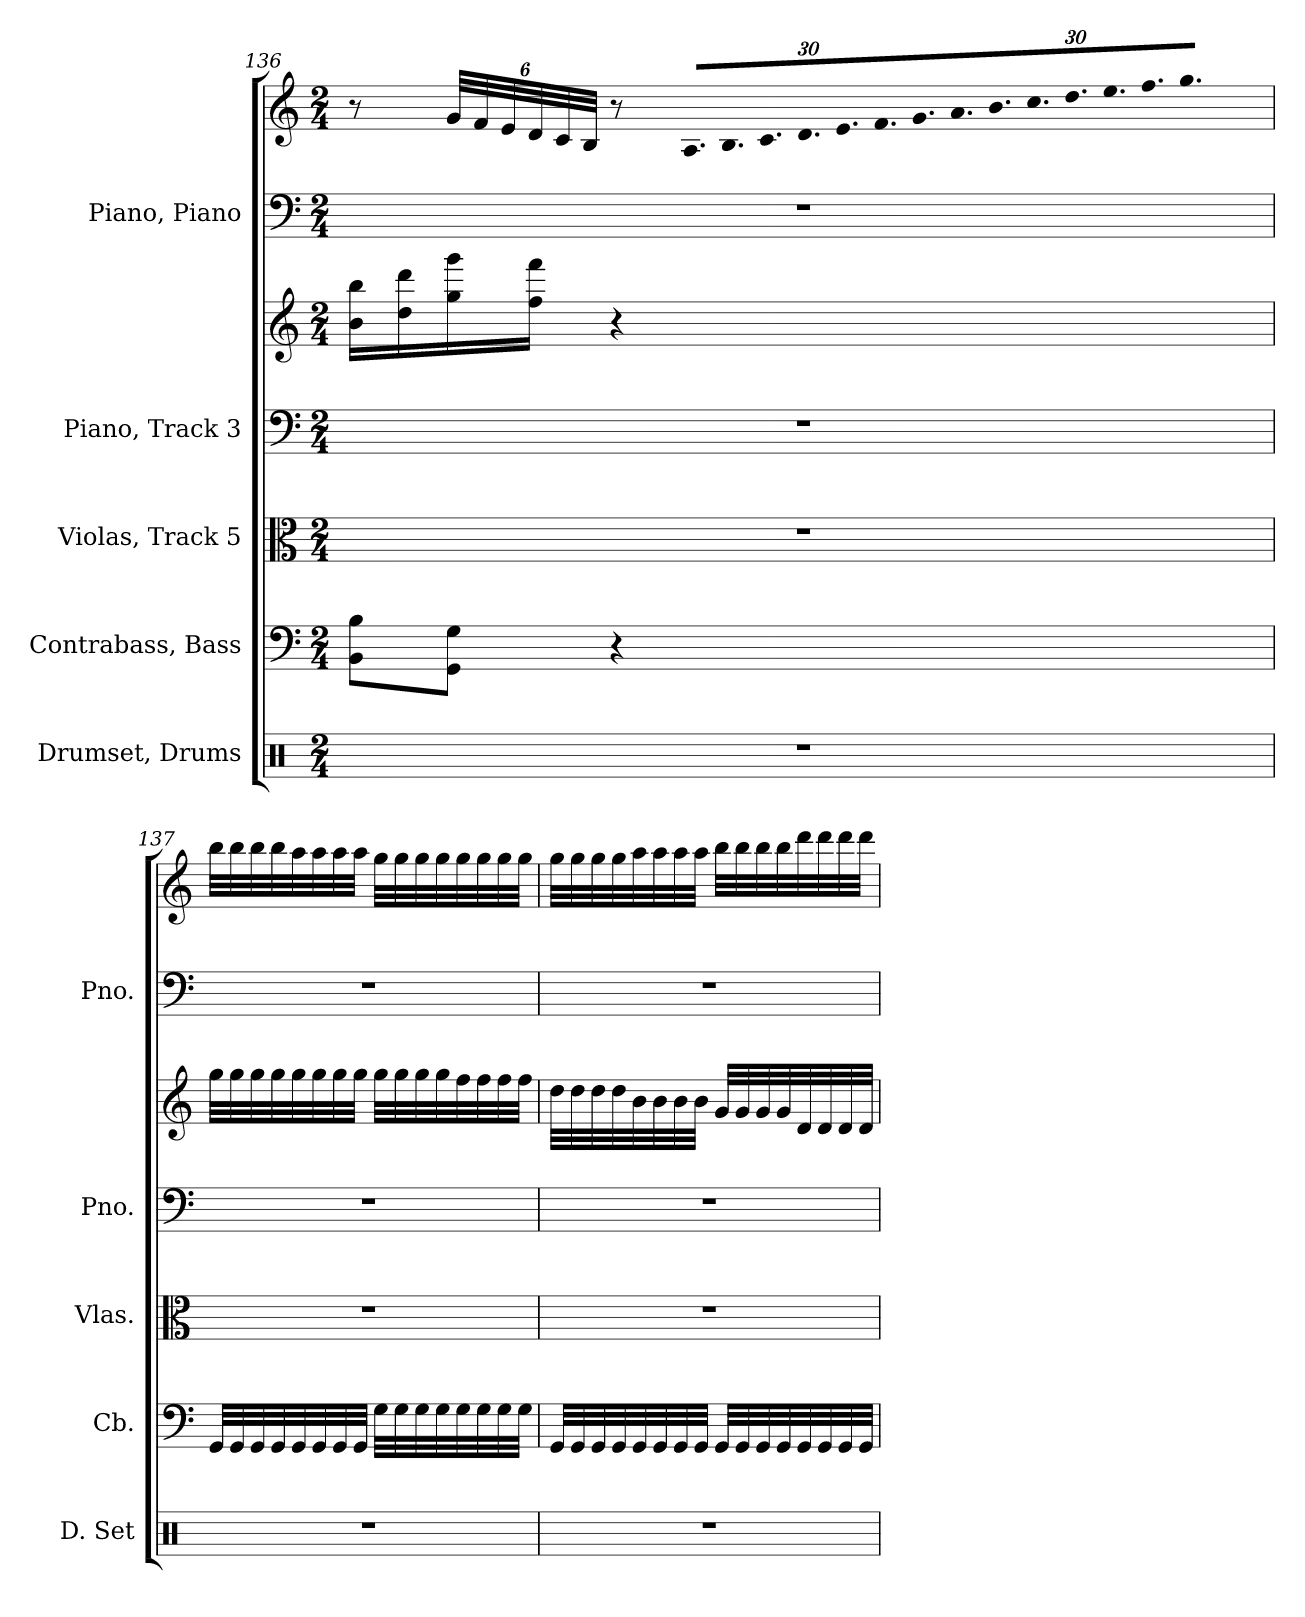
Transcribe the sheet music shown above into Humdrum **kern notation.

**kern	**kern	**kern	**kern	**kern	**kern	**kern
*part5	*part4	*part3	*part2	*part2	*part1	*part1
*staff7	*staff6	*staff5	*staff4	*staff3	*staff2	*staff1
*I"Drumset, Drums	*I"Contrabass, Bass	*I"Violas, Track  5	*I"Piano, Track  3	*	*I"Piano, Piano	*
*I'D. Set	*I'Cb.	*I'Vlas.	*I'Pno.	*	*I'Pno.	*
!!LO:LB:g=z
*clefX	*clefF4	*clefC3	*clefF4	*clefG2	*clefF4	*clefG2
*	*ITrd7c12	*	*	*	*	*
*k[]	*k[]	*k[]	*k[]	*k[]	*k[]	*k[]
*M2/4	*M2/4	*M2/4	*M2/4	*M2/4	*M2/4	*M2/4
=136	=136	=136	=136	=136	=136	=136
2r	8BBB\ 8BB\L	2r	2r	16b\ 16bb\LL	2r	8r
.	.	.	.	16dd\ 16ddd\	.	.
*	*	*	*	*	*	*Xbrackettup
.	8GGG\ 8GG\J	.	.	16gg\ 16ggg\	.	48g/LLL
.	.	.	.	.	.	48f/
.	.	.	.	.	.	48e/
.	.	.	.	16ff\ 16fff\JJ	.	48d/
.	.	.	.	.	.	48c/
.	.	.	.	.	.	48B/JJJ
.	4r	.	.	4r	.	8r
!	!	!	!	!	!	!LO:N:vis=256.
.	.	.	.	.	.	1920%17A/LLLLL
!	!	!	!	!	!	!LO:N:vis=256.
.	.	.	.	.	.	1920%17B/
!	!	!	!	!	!	!LO:N:vis=256.
.	.	.	.	.	.	1920%17c/
!	!	!	!	!	!	!LO:N:vis=256.
.	.	.	.	.	.	1920%17d/
!	!	!	!	!	!	!LO:N:vis=256.
.	.	.	.	.	.	1920%17e/
!	!	!	!	!	!	!LO:N:vis=256.
.	.	.	.	.	.	1920%17f/
!	!	!	!	!	!	!LO:N:vis=256.
.	.	.	.	.	.	1920%17g/
.	.	.	.	.	.	1920ryy
!	!	!	!	!	!	!LO:N:vis=256.
.	.	.	.	.	.	1920%17a/
!	!	!	!	!	!	!LO:N:vis=256.
.	.	.	.	.	.	1920%17b/
!	!	!	!	!	!	!LO:N:vis=256.
.	.	.	.	.	.	1920%17cc/
!	!	!	!	!	!	!LO:N:vis=256.
.	.	.	.	.	.	1920%17dd/
!	!	!	!	!	!	!LO:N:vis=256.
.	.	.	.	.	.	1920%17ee/
!	!	!	!	!	!	!LO:N:vis=256.
.	.	.	.	.	.	1920%17ff/
!	!	!	!	!	!	!LO:N:vis=256.
.	.	.	.	.	.	1920%17gg/JJJJJ
.	.	.	.	.	.	1920ryy
=137	=137	=137	=137	=137	=137	=137
2r	32GGG/LLL	2r	2r	32gg\LLL	2r	32bb\LLL
.	32GGG/	.	.	32gg\	.	32bb\
.	32GGG/	.	.	32gg\	.	32bb\
.	32GGG/	.	.	32gg\	.	32bb\
.	32GGG/	.	.	32gg\	.	32aa\
.	32GGG/	.	.	32gg\	.	32aa\
.	32GGG/	.	.	32gg\	.	32aa\
.	32GGG/JJJ	.	.	32gg\JJJ	.	32aa\JJJ
.	32GG\LLL	.	.	32gg\LLL	.	32gg\LLL
.	32GG\	.	.	32gg\	.	32gg\
.	32GG\	.	.	32gg\	.	32gg\
.	32GG\	.	.	32gg\	.	32gg\
.	32GG\	.	.	32ff\	.	32gg\
.	32GG\	.	.	32ff\	.	32gg\
.	32GG\	.	.	32ff\	.	32gg\
.	32GG\JJJ	.	.	32ff\JJJ	.	32gg\JJJ
!!LO:PB:g=z
=138	=138	=138	=138	=138	=138	=138
2r	32GGG/LLL	2r	2r	32dd\LLL	2r	32gg\LLL
.	32GGG/	.	.	32dd\	.	32gg\
.	32GGG/	.	.	32dd\	.	32gg\
.	32GGG/	.	.	32dd\	.	32gg\
.	32GGG/	.	.	32b\	.	32aa\
.	32GGG/	.	.	32b\	.	32aa\
.	32GGG/	.	.	32b\	.	32aa\
.	32GGG/JJJ	.	.	32b\JJJ	.	32aa\JJJ
.	32GGG/LLL	.	.	32g/LLL	.	32bb\LLL
.	32GGG/	.	.	32g/	.	32bb\
.	32GGG/	.	.	32g/	.	32bb\
.	32GGG/	.	.	32g/	.	32bb\
.	32GGG/	.	.	32d/	.	32ddd\
.	32GGG/	.	.	32d/	.	32ddd\
.	32GGG/	.	.	32d/	.	32ddd\
.	32GGG/JJJ	.	.	32d/JJJ	.	32ddd\JJJ
=	=	=	=	=	=	=
*-	*-	*-	*-	*-	*-	*-
